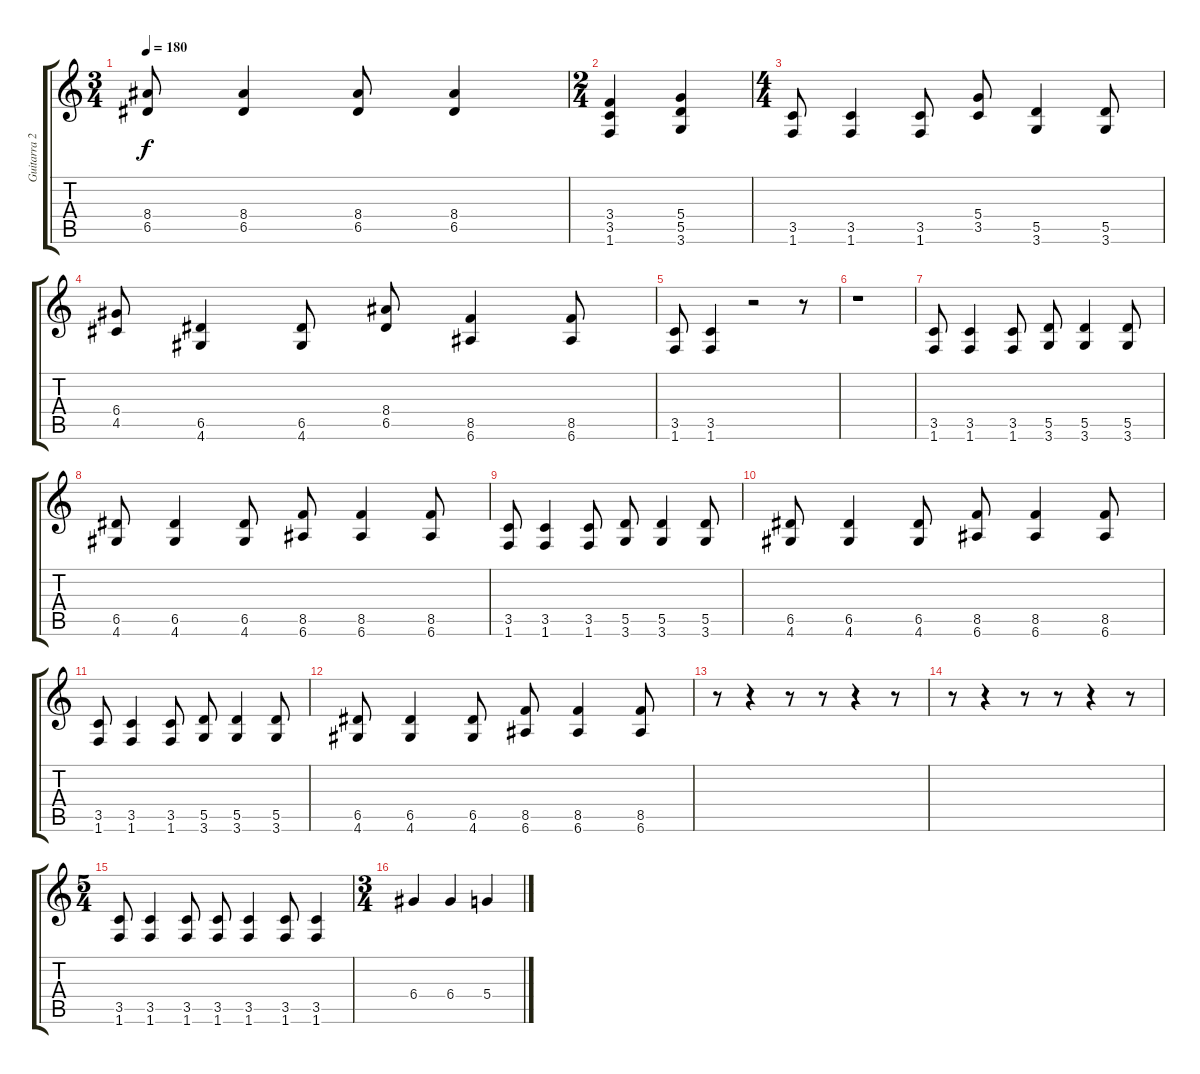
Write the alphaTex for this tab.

\track ("Guitarra 2" "Guitarra 2") {instrument overdrivenguitar}
\staff {score tabs}
\tuning (E4 B3 G3 D3 A2 E2) {hide}
\ts (3 4)
\tempo 180
\clef g2
\ks c
(8.4 6.5).8{dy f} (8.4 6.5).4 (8.4 6.5).8 (8.4 6.5).4 |
\ts (2 4)
(3.4 3.5 1.6).4 (5.4 5.5 3.6).4 |
\ts (4 4)
(3.5 1.6).8 (3.5 1.6).4 (3.5 1.6).8 (5.4 3.5).8 (5.5 3.6).4 (5.5 3.6).8 |
(6.4 4.5).8 (6.5 4.6).4 (6.5 4.6).8 (8.4 6.5).8 (8.5 6.6).4 (8.5 6.6).8 |
(3.5 1.6).8{volume 16} (3.5 1.6).4{volume 16} r.2 r.8 |
r.1 |
(3.5 1.6).8 (3.5 1.6).4 (3.5 1.6).8 (5.5 3.6).8 (5.5 3.6).4 (5.5 3.6).8 |
(6.5 4.6).8 (6.5 4.6).4 (6.5 4.6).8 (8.5 6.6).8 (8.5 6.6).4 (8.5 6.6).8 |
(3.5 1.6).8 (3.5 1.6).4 (3.5 1.6).8 (5.5 3.6).8 (5.5 3.6).4 (5.5 3.6).8 |
(6.5 4.6).8 (6.5 4.6).4 (6.5 4.6).8 (8.5 6.6).8 (8.5 6.6).4 (8.5 6.6).8 |
(3.5 1.6).8 (3.5 1.6).4 (3.5 1.6).8 (5.5 3.6).8 (5.5 3.6).4 (5.5 3.6).8 |
(6.5 4.6).8 (6.5 4.6).4 (6.5 4.6).8 (8.5 6.6).8 (8.5 6.6).4 (8.5 6.6).8 |
r.8 r.4 r.8 r.8 r.4 r.8 |
r.8 r.4 r.8 r.8 r.4 r.8 |
\ts (5 4)
(3.5 1.6).8 (3.5 1.6).4 (3.5 1.6).8 (3.5 1.6).8 (3.5 1.6).4 (3.5 1.6).8 (3.5 1.6).4 |
\ts (3 4)
6.4.4 6.4.4 5.4.4
